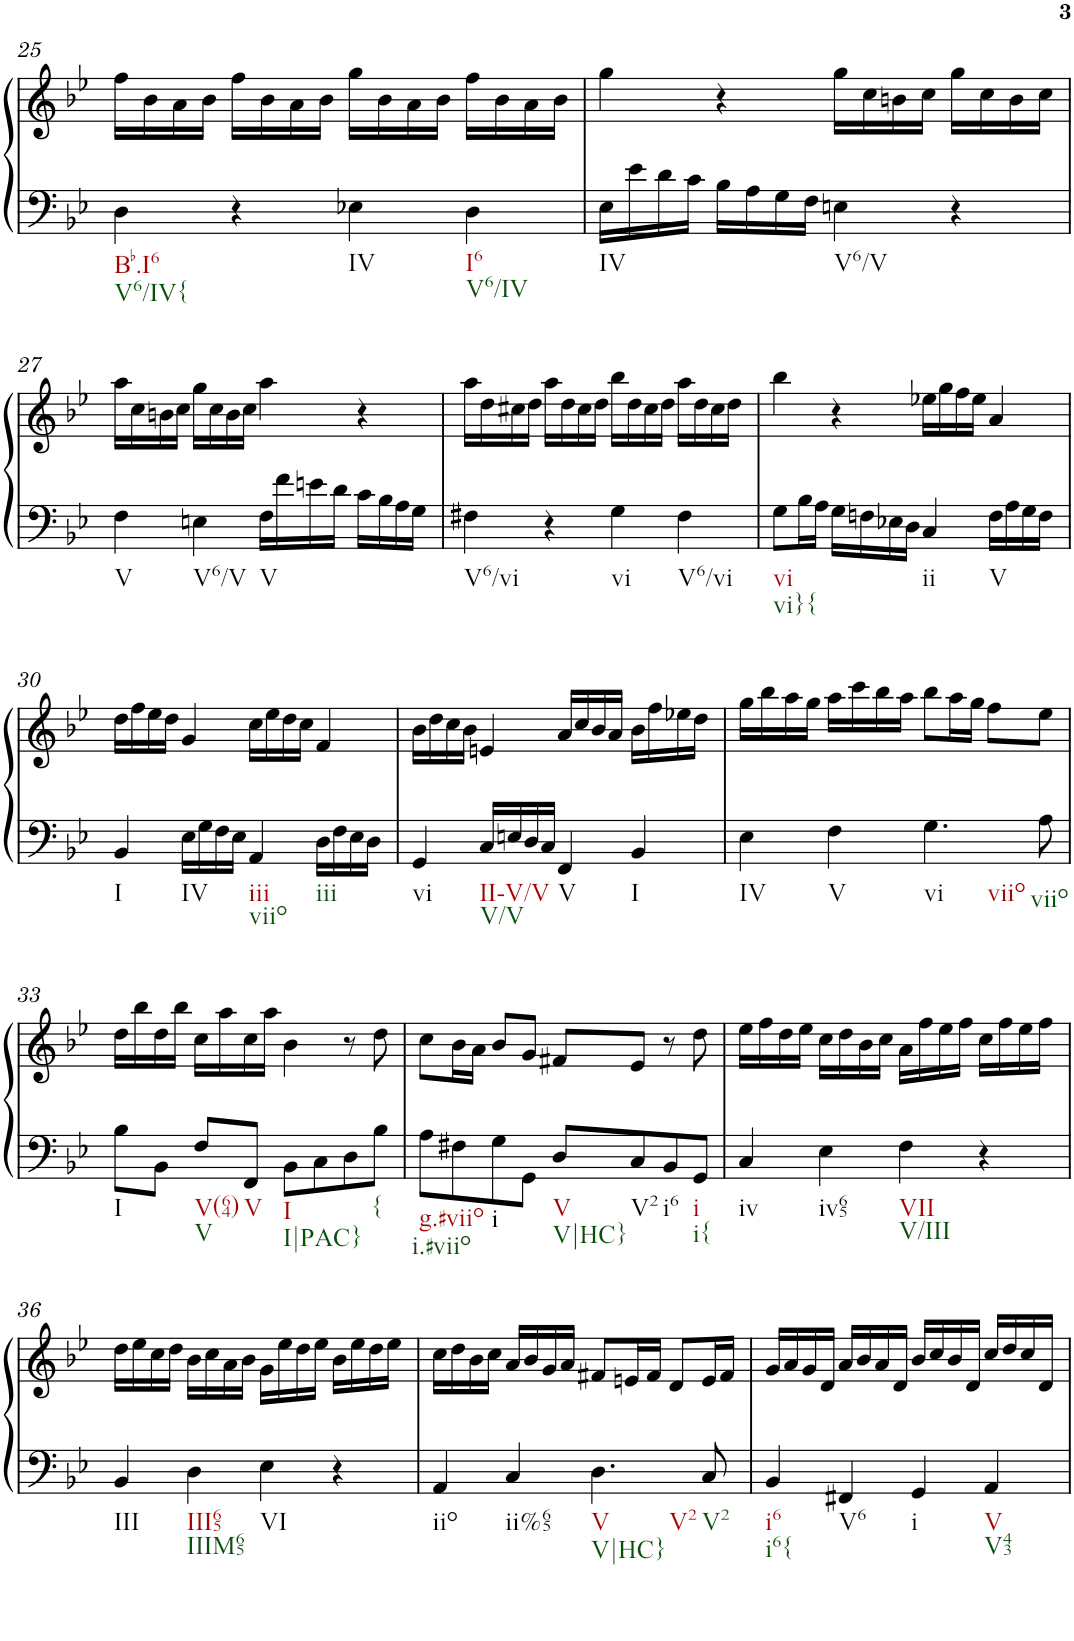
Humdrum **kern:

**kern	**kern
*part1	*part1
*staff2	*staff1
*I"Piano	*
*I'Pno	*
!!LO:PB:g=z
*clefF4	*clefG2
*k[b-e-]	*k[b-e-]
*g:	*g:
*M4/4	*M4/4
*met(c)	*met(c)
=25	=25
!LO:TX:b:t=Bb.I6	!
!LO:TX:b:t=V6/IV{	!
4D\	16ff\LL
.	16b-\
.	16a\
.	16b-\JJ
4r	16ff\LL
.	16b-\
.	16a\
.	16b-\JJ
!LO:TX:b:t=IV	!
4E-X\	16gg\LL
.	16b-\
.	16a\
.	16b-\JJ
!LO:TX:b:t=I6	!
!LO:TX:b:t=V6/IV	!
4D\	16ff\LL
.	16b-\
.	16a\
.	16b-\JJ
=26	=26
!LO:TX:b:t=IV	!
16E-\LL	4gg\
16e-\	.
16d\	.
16c\JJ	.
16B-\LL	4r
16A\	.
16G\	.
16F\JJ	.
!LO:TX:b:t=V6/V	!
4En\	16gg\LL
.	16cc\
.	16bn\
.	16cc\JJ
4r	16gg\LL
.	16cc\
.	16b\
.	16cc\JJ
!!LO:LB:g=z
=27	=27
!LO:TX:b:t=V	!
4F\	16aa\LL
.	16cc\
.	16bn\
.	16cc\JJ
!LO:TX:b:t=V6/V	!
4En\	16gg\LL
.	16cc\
.	16b\
.	16cc\JJ
!LO:TX:b:t=V	!
16F\LL	4aa\
16f\	.
16en\	.
16d\JJ	.
16c\LL	4r
16B-\	.
16A\	.
16G\JJ	.
=28	=28
!LO:TX:b:t=V6/vi	!
4F#X\	16aa\LL
.	16dd\
.	16cc#X\
.	16dd\JJ
4r	16aa\LL
.	16dd\
.	16cc#\
.	16dd\JJ
!LO:TX:b:t=vi	!
4G\	16bb-\LL
.	16dd\
.	16cc#\
.	16dd\JJ
!LO:TX:b:t=V6/vi	!
4F#\	16aa\LL
.	16dd\
.	16cc#\
.	16dd\JJ
=29	=29
!LO:TX:b:t=vi	!
!LO:TX:b:t=vi}{	!
8G\L	4bb-\
16B-\L	.
16A\JJ	.
16G\LL	4r
16Fn\	.
16E-X\	.
16D\JJ	.
!LO:TX:b:t=ii	!
4C/	16ee-X\LL
.	16gg\
.	16ff\
.	16ee-\JJ
!LO:TX:b:t=V	!
16F\LL	4a/
16A\	.
16G\	.
16F\JJ	.
!!LO:LB:g=z
=30	=30
!LO:TX:b:t=I	!
4BB-/	16dd\LL
.	16ff\
.	16ee-\
.	16dd\JJ
!LO:TX:b:t=IV	!
16E-\LL	4g/
16G\	.
16F\	.
16E-\JJ	.
!LO:TX:b:t=iii	!
!LO:TX:b:t=viio	!
4AA/	16cc\LL
.	16ee-\
.	16dd\
.	16cc\JJ
!LO:TX:b:t=iii	!
16D\LL	4f/
16F\	.
16E-\	.
16D\JJ	.
=31	=31
!LO:TX:b:t=vi	!
4GG/	16b-\LL
.	16dd\
.	16cc\
.	16b-\JJ
!LO:TX:b:t=II-V/V	!
!LO:TX:b:t=V/V	!
16C/LL	4en/
16En/	.
16D/	.
16C/JJ	.
!LO:TX:b:t=V	!
4FF/	16a/LL
.	16cc/
.	16b-/
.	16a/JJ
!LO:TX:b:t=I	!
4BB-/	16b-\LL
.	16ff\
.	16ee-X\
.	16dd\JJ
=32	=32
!LO:TX:b:t=IV	!
4E-\	16gg\LL
.	16bb-\
.	16aa\
.	16gg\JJ
!LO:TX:b:t=V	!
4F\	16aa\LL
.	16ccc\
.	16bb-\
.	16aa\JJ
!LO:TX:b:t=vi	!
!LO:TX:b:t=viio	!
4.G\	8bb-\L
.	16aa\L
.	16gg\JJ
.	8ff\L
!LO:TX:b:t=viio	!
8A\	8ee-\J
!!LO:LB:g=z
=33	=33
!LO:TX:b:t=I	!
8B-\L	16dd\LL
.	16bb-\
8BB-\J	16dd\
.	16bb-\JJ
!LO:TX:b:t=V(64)	!
!LO:TX:b:t=V	!
8F/L	16cc\LL
.	16aa\
!LO:TX:b:t=V	!
8FF/J	16cc\
.	16aa\JJ
!LO:TX:b:t=I	!
!LO:TX:b:t=I|PAC}	!
8BB-\L	4b-\
8C\	.
8D\	8r
!LO:TX:b:t={	!
8B-\J	8dd\
=34	=34
!LO:TX:b:t=g.#viio	!
!LO:TX:b:t=i.#viio	!
8A\L	8cc\L
8F#X\	16b-\L
.	16a\JJ
!LO:TX:b:t=i	!
8G\	8b-/L
8GG\J	8g/J
!LO:TX:b:t=V	!
!LO:TX:b:t=V|HC}	!
8D/L	8f#X/L
!LO:TX:b:t=V2	!
8C/	8e-/J
!LO:TX:b:t=i6	!
8BB-/	8r
!LO:TX:b:t=i	!
!LO:TX:b:t=i{	!
8GG/J	8dd\
=35	=35
!LO:TX:b:t=iv	!
4C/	16ee-\LL
.	16ff\
.	16dd\
.	16ee-\JJ
!LO:TX:b:t=iv65	!
4E-\	16cc\LL
.	16dd\
.	16b-\
.	16cc\JJ
!LO:TX:b:t=VII	!
!LO:TX:b:t=V/III	!
4F\	16a\LL
.	16ff\
.	16ee-\
.	16ff\JJ
4r	16cc\LL
.	16ff\
.	16ee-\
.	16ff\JJ
!!LO:LB:g=z
=36	=36
!LO:TX:b:t=III	!
4BB-/	16dd\LL
.	16ee-\
.	16cc\
.	16dd\JJ
!LO:TX:b:t=III65	!
!LO:TX:b:t=IIIM65	!
4D\	16b-\LL
.	16cc\
.	16a\
.	16b-\JJ
!LO:TX:b:t=VI	!
4E-\	16g\LL
.	16ee-\
.	16dd\
.	16ee-\JJ
4r	16b-\LL
.	16ee-\
.	16dd\
.	16ee-\JJ
=37	=37
!LO:TX:b:t=iio	!
4AA/	16cc\LL
.	16dd\
.	16b-\
.	16cc\JJ
!LO:TX:b:t=ii%65	!
4C/	16a/LL
.	16b-/
.	16g/
.	16a/JJ
!LO:TX:b:t=V	!
!LO:TX:b:t=V|HC}	!
!LO:TX:b:t=V2	!
4.D\	8f#X/L
.	16en/L
.	16f#/JJ
.	8d/L
!LO:TX:b:t=V2	!
8C/	16e/L
.	16f#/JJ
=38	=38
!LO:TX:b:t=i6	!
!LO:TX:b:t=i6{	!
4BB-/	16g/LL
.	16a/
.	16g/
.	16d/JJ
!LO:TX:b:t=V6	!
4FF#X/	16a/LL
.	16b-/
.	16a/
.	16d/JJ
!LO:TX:b:t=i	!
4GG/	16b-/LL
.	16cc/
.	16b-/
.	16d/JJ
!LO:TX:b:t=V	!
!LO:TX:b:t=V43	!
4AA/	16cc/LL
.	16dd/
.	16cc/
.	16d/JJ
=	=
*-	*-
